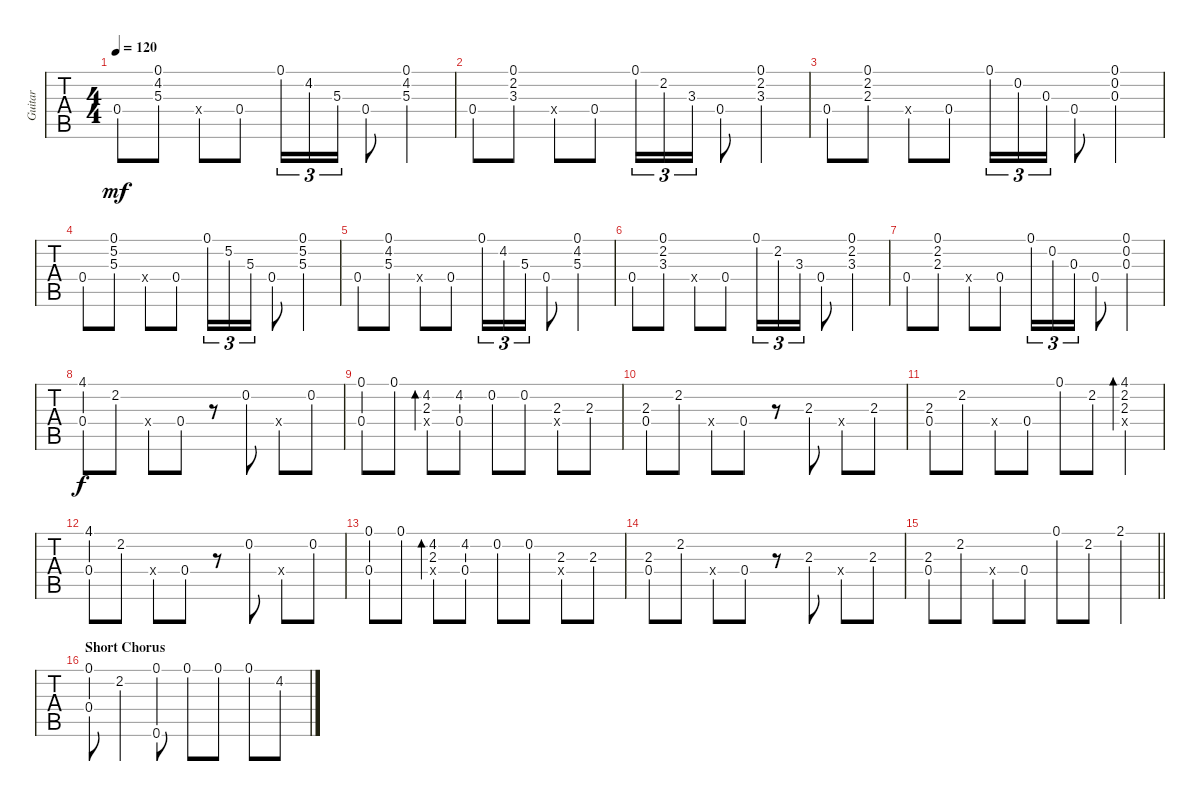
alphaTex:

\track ("Guitar" "Guitar") {instrument acousticguitarsteel}
\staff {tabs}
\tuning (E4 B3 Gb3 Db3 B2 E2) {hide}
\ts (4 4)
\tempo 120
\clef g2
\ks c
0.4.8{dy mf} (0.1 4.2 5.3).8 0.4{x}.8 0.4.8 0.1.16{tu (3 2)} 4.2.16{tu (3 2)} 5.3.16{tu (3 2)} 0.4.8 (0.1 4.2 5.3).4 |
0.4.8 (0.1 2.2 3.3).8 0.4{x}.8 0.4.8 0.1.16{tu (3 2)} 2.2.16{tu (3 2)} 3.3.16{tu (3 2)} 0.4.8 (0.1 2.2 3.3).4 |
0.4.8 (0.1 2.2 2.3).8 0.4{x}.8 0.4.8 0.1.16{tu (3 2)} 0.2.16{tu (3 2)} 0.3.16{tu (3 2)} 0.4.8 (0.1 0.2 0.3).4 |
0.4.8 (0.1 5.2 5.3).8 0.4{x}.8 0.4.8 0.1.16{tu (3 2)} 5.2.16{tu (3 2)} 5.3.16{tu (3 2)} 0.4.8 (0.1 5.2 5.3).4 |
0.4.8 (0.1 4.2 5.3).8 0.4{x}.8 0.4.8 0.1.16{tu (3 2)} 4.2.16{tu (3 2)} 5.3.16{tu (3 2)} 0.4.8 (0.1 4.2 5.3).4 |
0.4.8 (0.1 2.2 3.3).8 0.4{x}.8 0.4.8 0.1.16{tu (3 2)} 2.2.16{tu (3 2)} 3.3.16{tu (3 2)} 0.4.8 (0.1 2.2 3.3).4 |
0.4.8 (0.1 2.2 2.3).8 0.4{x}.8 0.4.8 0.1.16{tu (3 2)} 0.2.16{tu (3 2)} 0.3.16{tu (3 2)} 0.4.8 (0.1 0.2 0.3).4 |
(4.1 0.4).8{dy f} 2.2.8 0.4{x}.8 0.4.8 r.8 0.2.8 0.4{x}.8 0.2.8 |
(0.1 0.4).8 0.1.8 (4.2 2.3 0.4{x}).8{bd 60} (4.2 0.4).8 0.2.8 0.2.8 (2.3 0.4{x}).8 2.3.8 |
(2.3 0.4).8 2.2.8 0.4{x}.8 0.4.8 r.8 2.3.8 0.4{x}.8 2.3.8 |
(2.3 0.4).8 2.2.8 0.4{x}.8 0.4.8 0.1.8 2.2.8 (4.1 2.2 2.3 0.4{x}).4{bd 60} |
(4.1 0.4).8 2.2.8 0.4{x}.8 0.4.8 r.8 0.2.8 0.4{x}.8 0.2.8 |
(0.1 0.4).8 0.1.8 (4.2 2.3 0.4{x}).8{bd 60} (4.2 0.4).8 0.2.8 0.2.8 (2.3 0.4{x}).8 2.3.8 |
(2.3 0.4).8 2.2.8 0.4{x}.8 0.4.8 r.8 2.3.8 0.4{x}.8 2.3.8 |
\barLineRight lightlight
(2.3 0.4).8 2.2.8 0.4{x}.8 0.4.8 0.1.8 2.2.8 2.1.4 |
\section ("" "Short Chorus")
(0.1 0.4).8 2.2.4 (0.1 0.6).8 0.1.8 0.1.8 0.1.8 4.2{lf 3}.8
